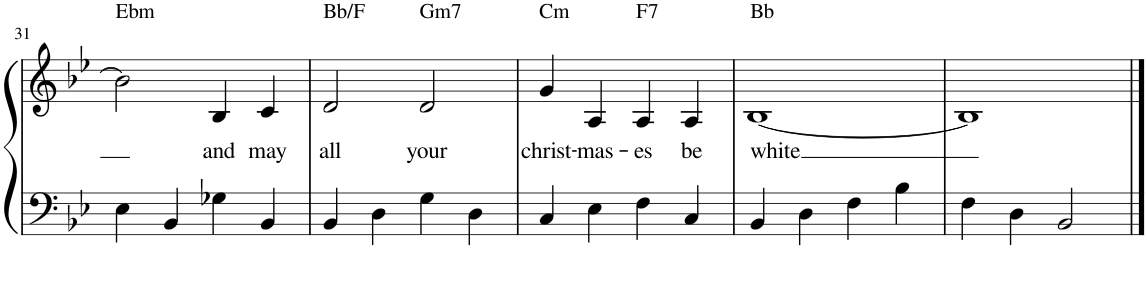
**kern	**kern	**text
*part1	*part1	*part1
*staff2	*staff1	*staff1
*I"Piano	*	*
*I'Pno.	*	*
!!LO:PB:g=z
*clefF4	*clefG2	*
*k[b-e-]	*k[b-e-]	*
*M4/4	*M4/4	*
=31	=31	=31
!	!LO:TX:a:t=Ebm	!
4E-\	2b-\]	.
4BB-/	.	.
!	!	!LO:LY:b
4G-X\	4B-/	and
!	!	!LO:LY:b
4BB-/	4c/	may
=32	=32	=32
!	!LO:TX:a:t=Bb/F	!
!	!	!LO:LY:b
4BB-/	2d/	all
4D\	.	.
!	!LO:TX:a:t=Gm7	!
!	!	!LO:LY:b
4G\	2d/	your
4D\	.	.
=33	=33	=33
!	!LO:TX:a:t=Cm	!
!	!	!LO:LY:b
4C/	4g/	christ-
!	!	!LO:LY:b
4E-\	4A/	-mas-
!	!LO:TX:a:t=F7	!
!	!	!LO:LY:b
4F\	4A/	-es
!	!	!LO:LY:b
4C/	4A/	be
=34	=34	=34
!	!LO:TX:a:t=Bb	!
!	!	!LO:LY:b
4BB-/	[1B-	white
4D\	.	.
4F\	.	.
4B-\	.	.
=35	=35	=35
4F\	1B-]	.
4D\	.	.
2BB-/	.	.
==	==	==
*-	*-	*-
